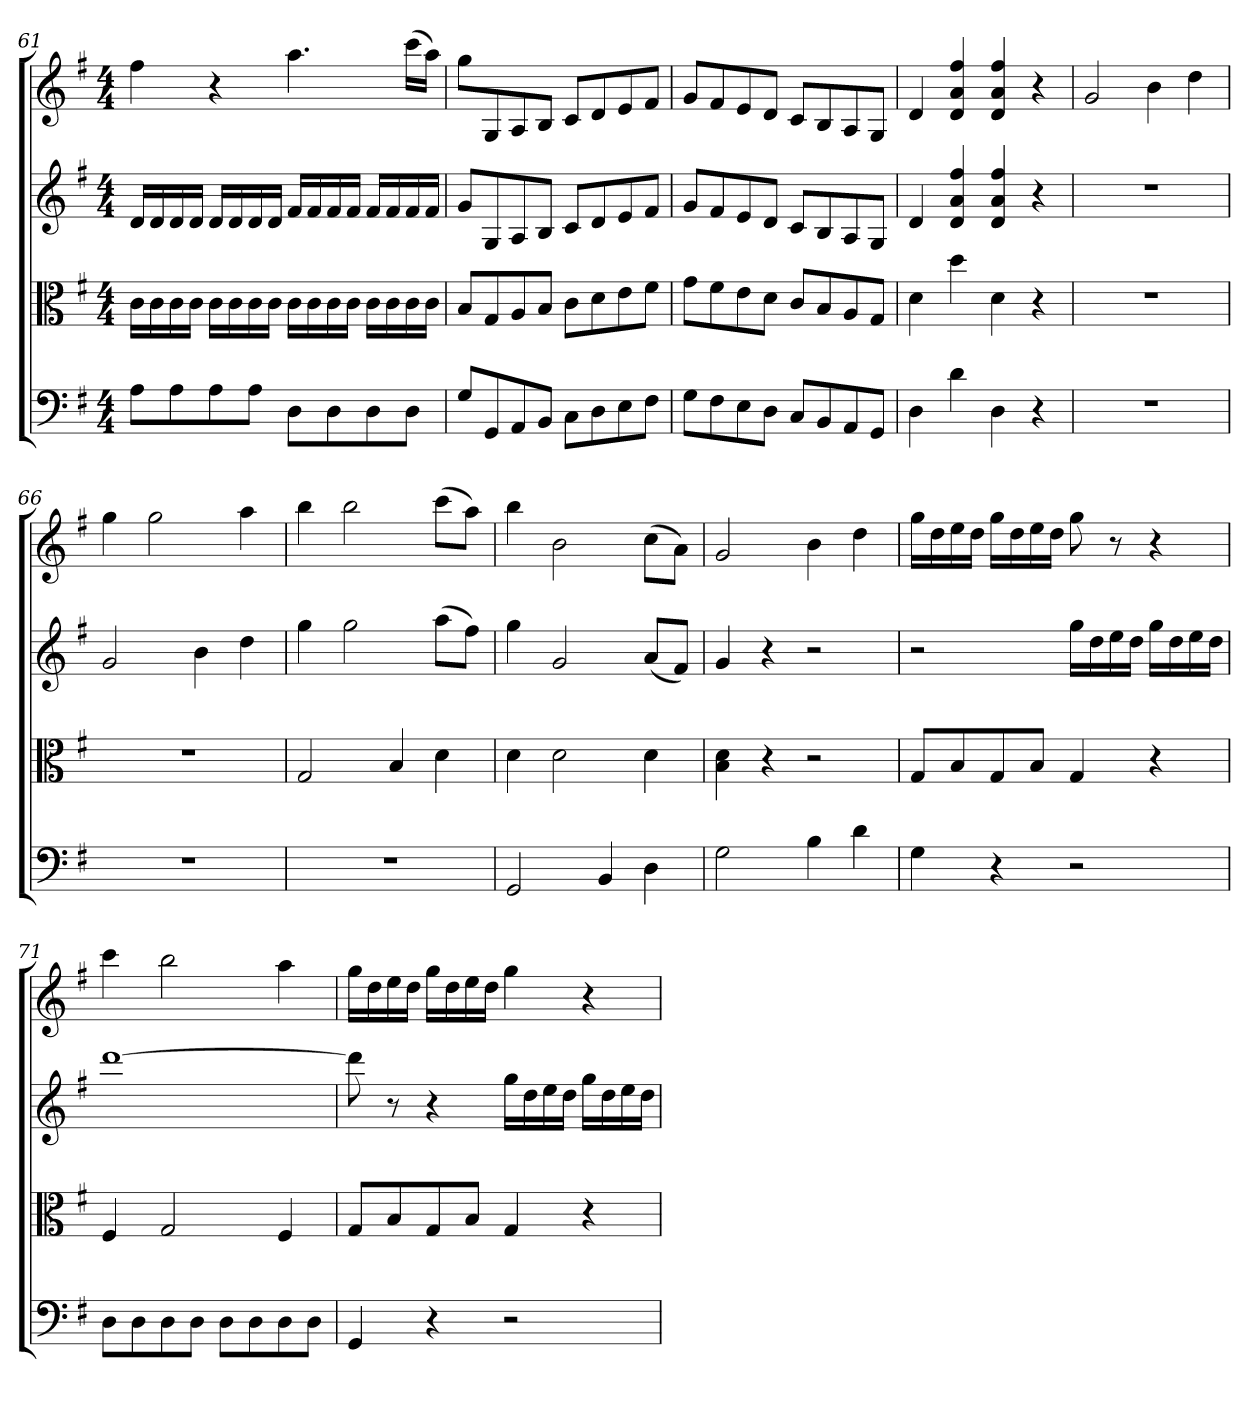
**kern	**kern	**kern	**kern
*part4	*part3	*part2	*part1
*staff4	*staff3	*staff2	*staff1
*clefF4	*clefC3	*clefG2	*clefG2
*k[f#]	*k[f#]	*k[f#]	*k[f#]
*G:	*G:	*G:	*G:
*M4/4	*M4/4	*M4/4	*M4/4
=61	=61	=61	=61
8A\L	16c\LL	16d/LL	4ff#\
.	16c\	16d/	.
8A\	16c\	16d/	.
.	16c\JJ	16d/JJ	.
8A\	16c\LL	16d/LL	4r
.	16c\	16d/	.
8A\J	16c\	16d/	.
.	16c\JJ	16d/JJ	.
8D\L	16c\LL	16f#/LL	4.aa\
.	16c\	16f#/	.
8D\	16c\	16f#/	.
.	16c\JJ	16f#/JJ	.
8D\	16c\LL	16f#/LL	.
.	16c\	16f#/	.
8D\J	16c\	16f#/	(16ccc\LL
.	16c\JJ	16f#/JJ	16aa\JJ)
=62	=62	=62	=62
8G/L	8B/L	8g/L	8gg\L
8GG/	8G/	8G/	8G/
8AA/	8A/	8A/	8A/
8BB/J	8B/J	8B/J	8B/J
8C\L	8c\L	8c/L	8c/L
8D\	8d\	8d/	8d/
8E\	8e\	8e/	8e/
8F#\J	8f#\J	8f#/J	8f#/J
=63	=63	=63	=63
8G\L	8g\L	8g/L	8g/L
8F#\	8f#\	8f#/	8f#/
8E\	8e\	8e/	8e/
8D\J	8d\J	8d/J	8d/J
8C/L	8c/L	8c/L	8c/L
8BB/	8B/	8B/	8B/
8AA/	8A/	8A/	8A/
8GG/J	8G/J	8G/J	8G/J
=64	=64	=64	=64
4D\	4d\	4d/	4d/
4d\	4dd\	4d/ 4a/ 4ff#/	4d/ 4a/ 4ff#/
4D\	4d\	4d/ 4a/ 4ff#/	4d/ 4a/ 4ff#/
4r	4r	4r	4r
=65	=65	=65	=65
1r	1r	1r	2g/
.	.	.	4b\
.	.	.	4dd\
=66	=66	=66	=66
1r	1r	2g/	4gg\
.	.	.	2gg\
.	.	4b\	.
.	.	4dd\	4aa\
=67	=67	=67	=67
1r	2G/	4gg\	4bb\
.	.	2gg\	2bb\
.	4B/	.	.
.	4d\	(8aa\L	(8ccc\L
.	.	8ff#\J)	8aa\J)
=68	=68	=68	=68
2GG/	4d\	4gg\	4bb\
.	2d\	2g/	2b\
4BB/	.	.	.
4D\	4d\	(8a/L	(8cc\L
.	.	8f#/J)	8a\J)
=69	=69	=69	=69
2G\	4B\ 4d\	4g/	2g/
.	4r	4r	.
4B\	2r	2r	4b\
4d\	.	.	4dd\
=70	=70	=70	=70
4G\	8G/L	2r	16gg\LL
.	.	.	16dd\
.	8B/	.	16ee\
.	.	.	16dd\JJ
4r	8G/	.	16gg\LL
.	.	.	16dd\
.	8B/J	.	16ee\
.	.	.	16dd\JJ
2r	4G/	16gg\LL	8gg\
.	.	16dd\	.
.	.	16ee\	8r
.	.	16dd\JJ	.
.	4r	16gg\LL	4r
.	.	16dd\	.
.	.	16ee\	.
.	.	16dd\JJ	.
=71	=71	=71	=71
8D\L	4F#/	[1ddd\	4ccc\
8D\	.	.	.
8D\	2G/	.	2bb\
8D\J	.	.	.
8D\L	.	.	.
8D\	.	.	.
8D\	4F#/	.	4aa\
8D\J	.	.	.
=72	=72	=72	=72
4GG/	8G/L	8ddd\]	16gg\LL
.	.	.	16dd\
.	8B/	8r	16ee\
.	.	.	16dd\JJ
4r	8G/	4r	16gg\LL
.	.	.	16dd\
.	8B/J	.	16ee\
.	.	.	16dd\JJ
2r	4G/	16gg\LL	4gg\
.	.	16dd\	.
.	.	16ee\	.
.	.	16dd\JJ	.
.	4r	16gg\LL	4r
.	.	16dd\	.
.	.	16ee\	.
.	.	16dd\JJ	.
=	=	=	=
*-	*-	*-	*-
